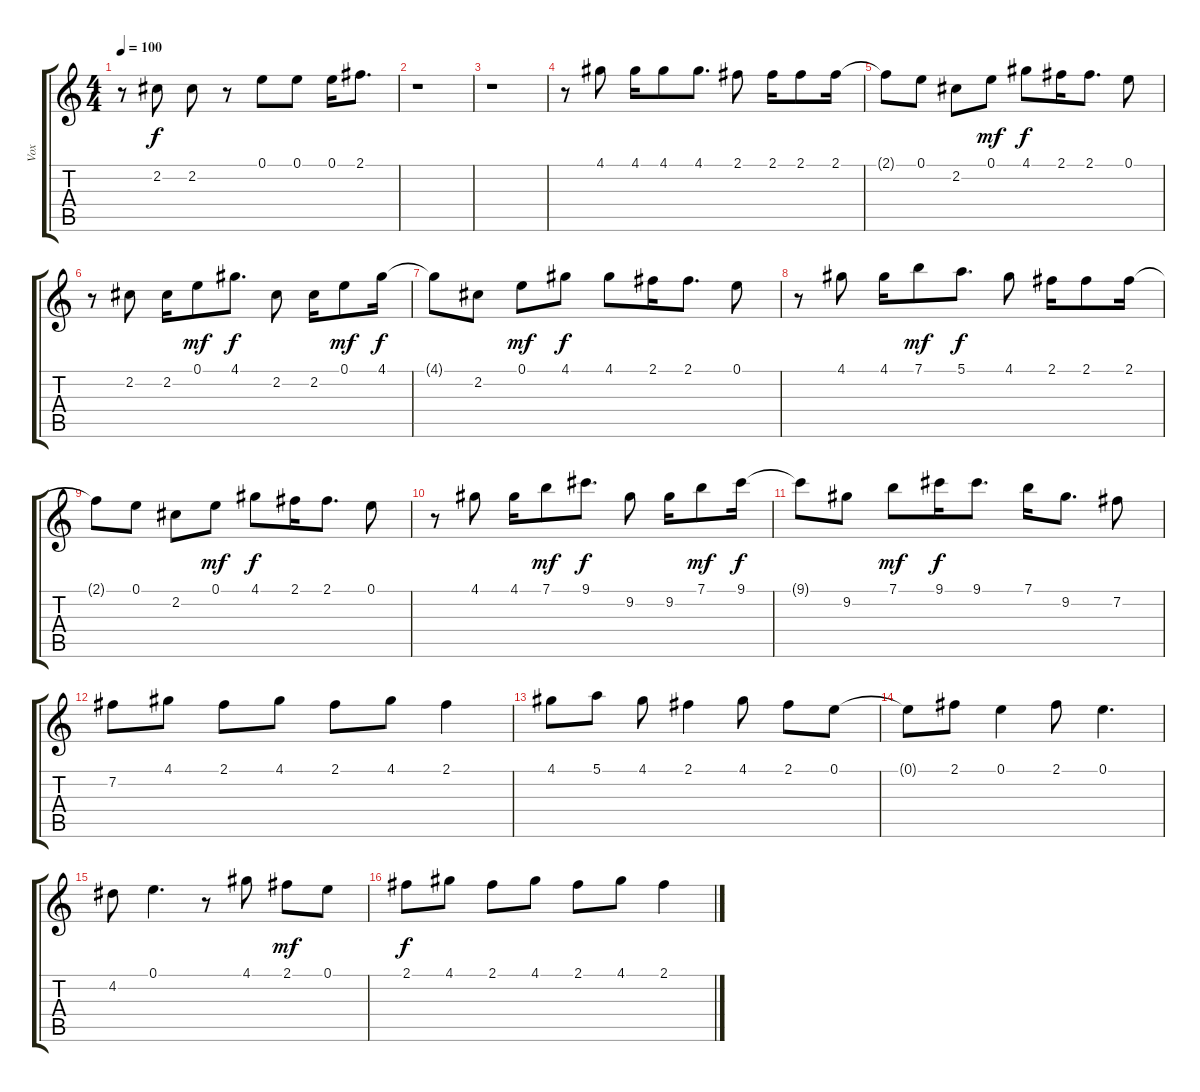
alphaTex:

\track ("Vox" "Vox") {instrument acousticguitarsteel}
\staff {score tabs}
\tuning (E4 B3 G3 D3 A2 E2) {hide}
\ts (4 4)
\tempo 100
\clef g2
\ks c
r.8{dy f} 2.2.8 2.2.8 r.8 0.1.8 0.1.8 0.1.16 2.1.8{d} |
r.1 |
r.1 |
r.8 4.1.8 4.1.16 4.1.8 4.1.8{d} 2.1.8 2.1.16 2.1.8 2.1.16 |
2.1{t}.8 0.1.8 2.2.8 0.1.8{dy mf} 4.1.8{dy f} 2.1.16 2.1.8{d} 0.1.8 |
r.8 2.2.8 2.2.16 0.1.8{dy mf} 4.1.8{d dy f} 2.2.8 2.2.16 0.1.8{dy mf} 4.1.16{dy f} |
4.1{t}.8 2.2.8 0.1.8{dy mf} 4.1.8{dy f} 4.1.8 2.1.16 2.1.8{d} 0.1.8 |
r.8 4.1.8 4.1.16 7.1.8{dy mf} 5.1.8{d dy f} 4.1.8 2.1.16 2.1.8 2.1.16 |
2.1{t}.8 0.1.8 2.2.8 0.1.8{dy mf} 4.1.8{dy f} 2.1.16 2.1.8{d} 0.1.8 |
r.8 4.1.8 4.1.16 7.1.8{dy mf} 9.1.8{d dy f} 9.2.8 9.2.16 7.1.8{dy mf} 9.1.16{dy f} |
9.1{t}.8 9.2.8 7.1.8{dy mf} 9.1.16{dy f} 9.1.8{d} 7.1.16 9.2.8{d} 7.2.8 |
7.2.8 4.1.8 2.1.8 4.1.8 2.1.8 4.1.8 2.1.4 |
4.1.8 5.1.8 4.1.8 2.1.4 4.1.8 2.1.8 0.1.8 |
0.1{t}.8 2.1.8 0.1.4 2.1.8 0.1.4{d} |
4.2.8 0.1.4{d} r.8 4.1.8 2.1.8{dy mf} 0.1.8 |
2.1.8{dy f} 4.1.8 2.1.8 4.1.8 2.1.8 4.1.8 2.1.4
